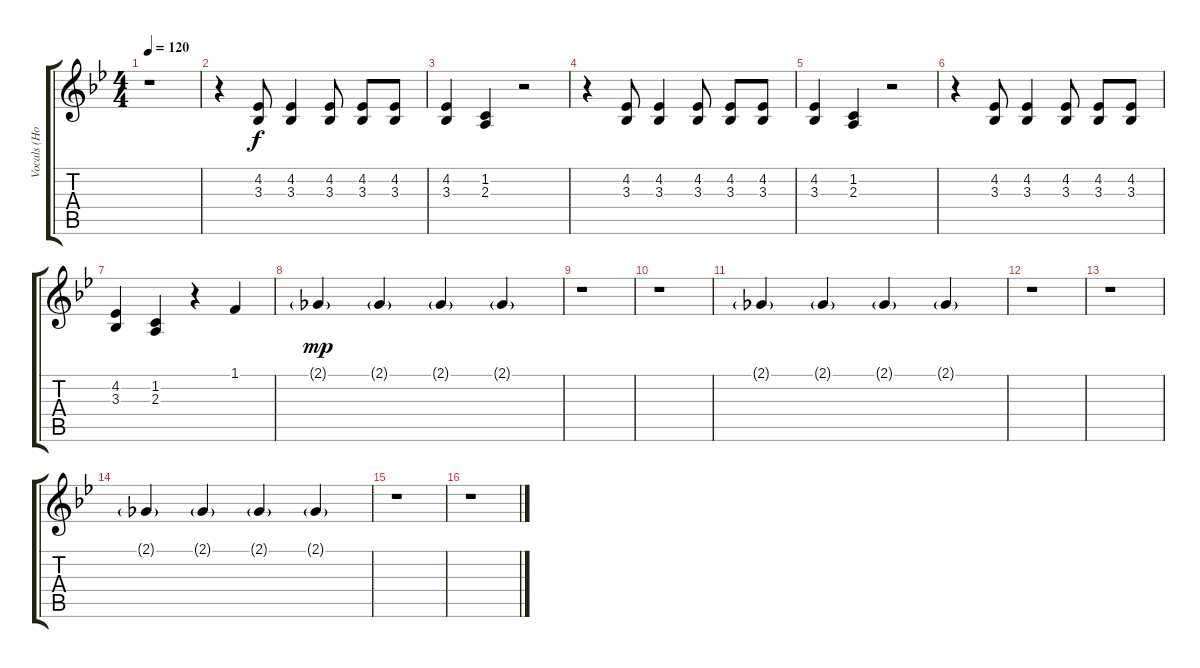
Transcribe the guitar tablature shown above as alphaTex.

\track ("Vocals (Hogson)" "Vocals (Ho") {instrument lead6voice}
\staff {score tabs}
\tuning (E4 B3 G3 D3 A2 E2) {hide}
\ts (4 4)
\tempo 120
\clef g2
\ks bb
r.1{dy f} |
r.4 (4.2 3.3).8 (4.2 3.3).4 (4.2 3.3).8 (4.2 3.3).8 (4.2 3.3).8 |
(4.2 3.3).4 (1.2 2.3).4 r.2 |
r.4 (4.2 3.3).8 (4.2 3.3).4 (4.2 3.3).8 (4.2 3.3).8 (4.2 3.3).8 |
(4.2 3.3).4 (1.2 2.3).4 r.2 |
r.4 (4.2 3.3).8 (4.2 3.3).4 (4.2 3.3).8 (4.2 3.3).8 (4.2 3.3).8 |
(4.2 3.3).4 (1.2 2.3).4 r.4 1.1.4 |
2.1{g}.4{dy mp} 2.1{g}.4 2.1{g}.4 2.1{g}.4 |
r.1 |
r.1 |
2.1{g}.4 2.1{g}.4 2.1{g}.4 2.1{g}.4 |
r.1 |
r.1 |
2.1{g}.4 2.1{g}.4 2.1{g}.4 2.1{g}.4 |
r.1 |
r.1
